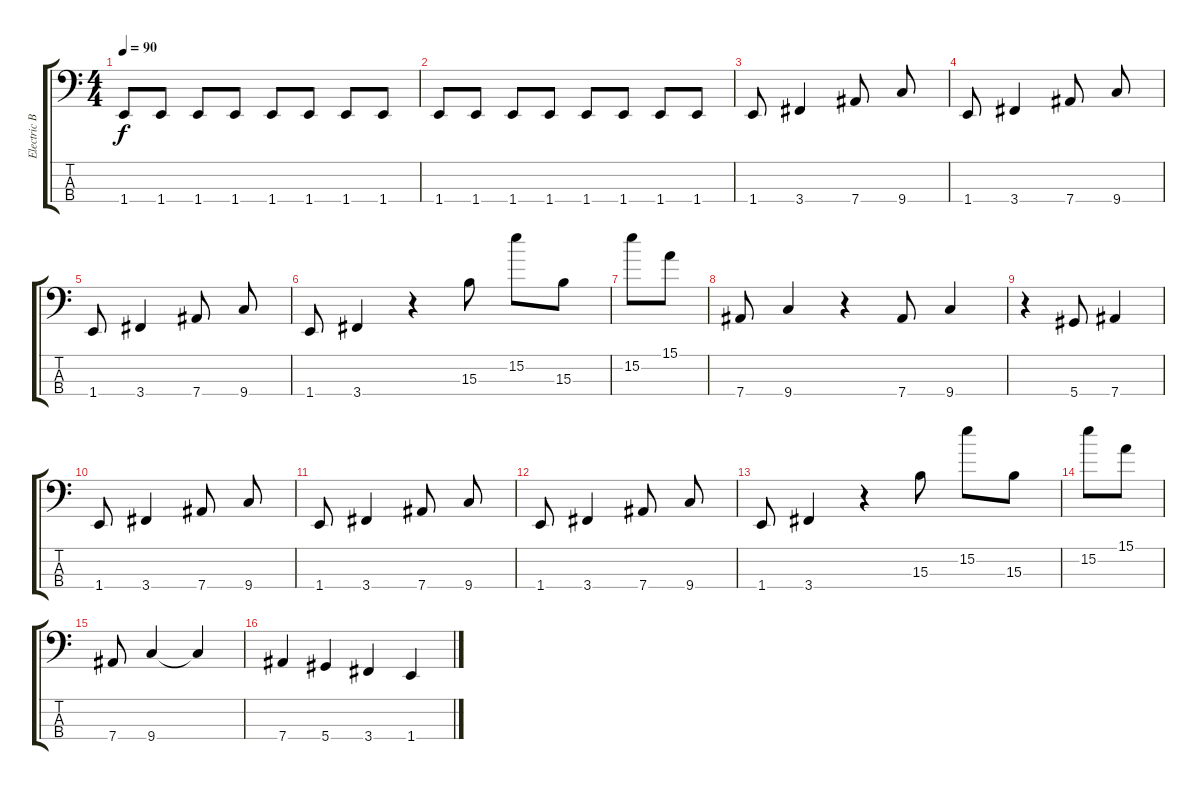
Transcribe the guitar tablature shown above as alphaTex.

\track ("Electric Bass" "Electric B") {instrument electricbasspick}
\staff {score tabs}
\tuning (Gb2 Db3 Ab1 Eb1) {hide}
\ts (4 4)
\tempo 90
\clef f4
\ks c
1.4.8{dy f} 1.4.8 1.4.8 1.4.8 1.4.8 1.4.8 1.4.8 1.4.8 |
1.4.8 1.4.8 1.4.8 1.4.8 1.4.8 1.4.8 1.4.8 1.4.8 |
1.4.8 3.4.4 7.4.8 9.4.8 |
1.4.8 3.4.4 7.4.8 9.4.8 |
1.4.8 3.4.4 7.4.8 9.4.8 |
1.4.8 3.4.4 r.4 15.3.8 15.2.8 15.3.8 |
15.2.8 15.1.8 |
7.4.8 9.4.4 r.4 7.4.8 9.4.4 |
r.4 5.4.8 7.4.4 |
1.4.8 3.4.4 7.4.8 9.4.8 |
1.4.8 3.4.4 7.4.8 9.4.8 |
1.4.8 3.4.4 7.4.8 9.4.8 |
1.4.8 3.4.4 r.4 15.3.8 15.2.8 15.3.8 |
15.2.8 15.1.8 |
7.4.8 9.4.4 9.4{t}.4 |
7.4.4 5.4.4 3.4.4 1.4.4
